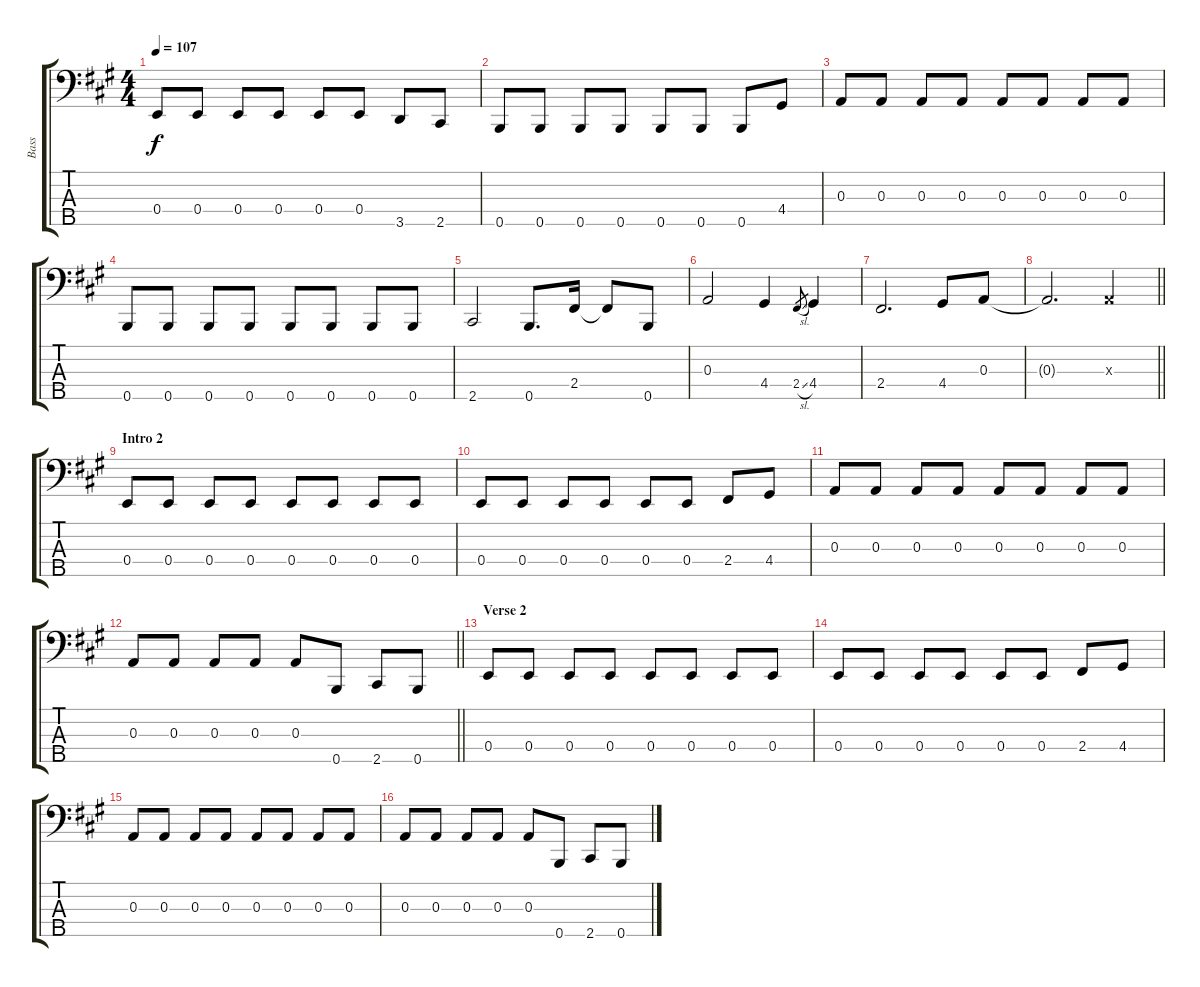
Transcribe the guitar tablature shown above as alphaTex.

\track ("Bass" "Bass") {instrument electricbassfinger}
\staff {score tabs}
\tuning (G2 D2 A1 E1 B0) {hide}
\ts (4 4)
\tempo 107
\clef f4
\ks a
0.4.8{dy f} 0.4.8 0.4.8 0.4.8 0.4.8 0.4.8 3.5.8 2.5.8 |
0.5.8 0.5.8 0.5.8 0.5.8 0.5.8 0.5.8 0.5.8 4.4.8 |
0.3.8 0.3.8 0.3.8 0.3.8 0.3.8 0.3.8 0.3.8 0.3.8 |
0.5.8 0.5.8 0.5.8 0.5.8 0.5.8 0.5.8 0.5.8 0.5.8 |
2.5.2 0.5.8{d} 2.4.16 2.4{t}.8 0.5.8 |
0.3.2 4.4.4 2.4{sl}.8{gr} 4.4.4 |
2.4.2{d} 4.4.8 0.3.8 |
\barLineRight lightlight
0.3{t}.2{d} 0.3{x}.4 |
\section ("" "Intro 2")
0.4.8 0.4.8 0.4.8 0.4.8 0.4.8 0.4.8 0.4.8 0.4.8 |
0.4.8 0.4.8 0.4.8 0.4.8 0.4.8 0.4.8 2.4.8 4.4.8 |
0.3.8 0.3.8 0.3.8 0.3.8 0.3.8 0.3.8 0.3.8 0.3.8 |
\barLineRight lightlight
0.3.8 0.3.8 0.3.8 0.3.8 0.3.8 0.5.8 2.5.8 0.5.8 |
\section ("" "Verse 2")
0.4.8 0.4.8 0.4.8 0.4.8 0.4.8 0.4.8 0.4.8 0.4.8 |
0.4.8 0.4.8 0.4.8 0.4.8 0.4.8 0.4.8 2.4.8 4.4.8 |
0.3.8 0.3.8 0.3.8 0.3.8 0.3.8 0.3.8 0.3.8 0.3.8 |
0.3.8 0.3.8 0.3.8 0.3.8 0.3.8 0.5.8 2.5.8 0.5.8
